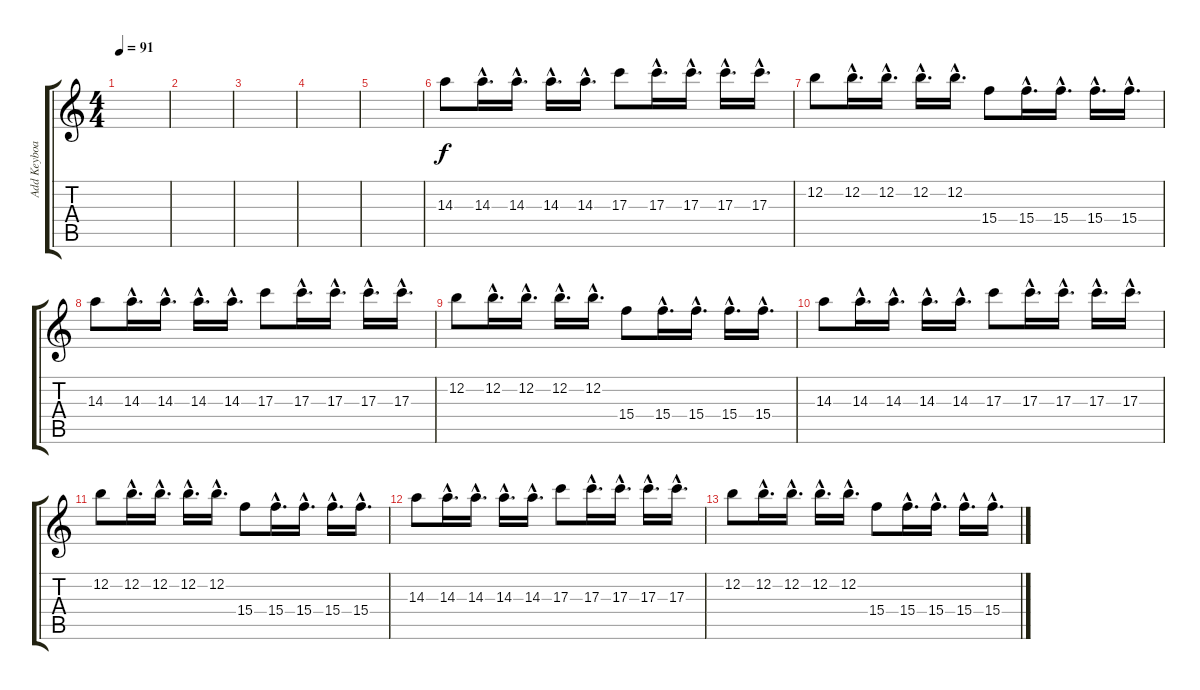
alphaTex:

\track ("Add Keyboard [Pogo]" "Add Keyboa") {instrument guitarharmonics}
\staff {score tabs}
\tuning (E4 B3 G3 D3 A2 E2) {hide}
\ts (4 4)
\tempo 91
\clef g2
\ks c
|
|
|
|
|
14.3.8{volume 9 instrument fx1rain} 14.3{hac}.16{d} 14.3{hac}.16{d} 14.3{hac}.16{d} 14.3{hac}.16{d} 17.3.8 17.3{hac}.16{d} 17.3{hac}.16{d} 17.3{hac}.16{d} 17.3{hac}.16{d} |
12.2.8 12.2{hac}.16{d} 12.2{hac}.16{d} 12.2{hac}.16{d} 12.2{hac}.16{d} 15.4.8 15.4{hac}.16{d} 15.4{hac}.16{d} 15.4{hac}.16{d} 15.4{hac}.16{d} |
14.3.8{volume 9 instrument fx1rain} 14.3{hac}.16{d} 14.3{hac}.16{d} 14.3{hac}.16{d} 14.3{hac}.16{d} 17.3.8 17.3{hac}.16{d} 17.3{hac}.16{d} 17.3{hac}.16{d} 17.3{hac}.16{d} |
12.2.8 12.2{hac}.16{d} 12.2{hac}.16{d} 12.2{hac}.16{d} 12.2{hac}.16{d} 15.4.8 15.4{hac}.16{d} 15.4{hac}.16{d} 15.4{hac}.16{d} 15.4{hac}.16{d} |
14.3.8{volume 3 instrument fx1rain} 14.3{hac}.16{d} 14.3{hac}.16{d} 14.3{hac}.16{d} 14.3{hac}.16{d} 17.3.8 17.3{hac}.16{d} 17.3{hac}.16{d} 17.3{hac}.16{d} 17.3{hac}.16{d} |
12.2.8 12.2{hac}.16{d} 12.2{hac}.16{d} 12.2{hac}.16{d} 12.2{hac}.16{d} 15.4.8 15.4{hac}.16{d} 15.4{hac}.16{d} 15.4{hac}.16{d} 15.4{hac}.16{d} |
14.3.8{instrument fx1rain} 14.3{hac}.16{d} 14.3{hac}.16{d} 14.3{hac}.16{d} 14.3{hac}.16{d} 17.3.8 17.3{hac}.16{d} 17.3{hac}.16{d} 17.3{hac}.16{d} 17.3{hac}.16{d} |
12.2.8 12.2{hac}.16{d} 12.2{hac}.16{d} 12.2{hac}.16{d} 12.2{hac}.16{d} 15.4.8 15.4{hac}.16{d} 15.4{hac}.16{d} 15.4{hac}.16{d} 15.4{hac}.16{d}
